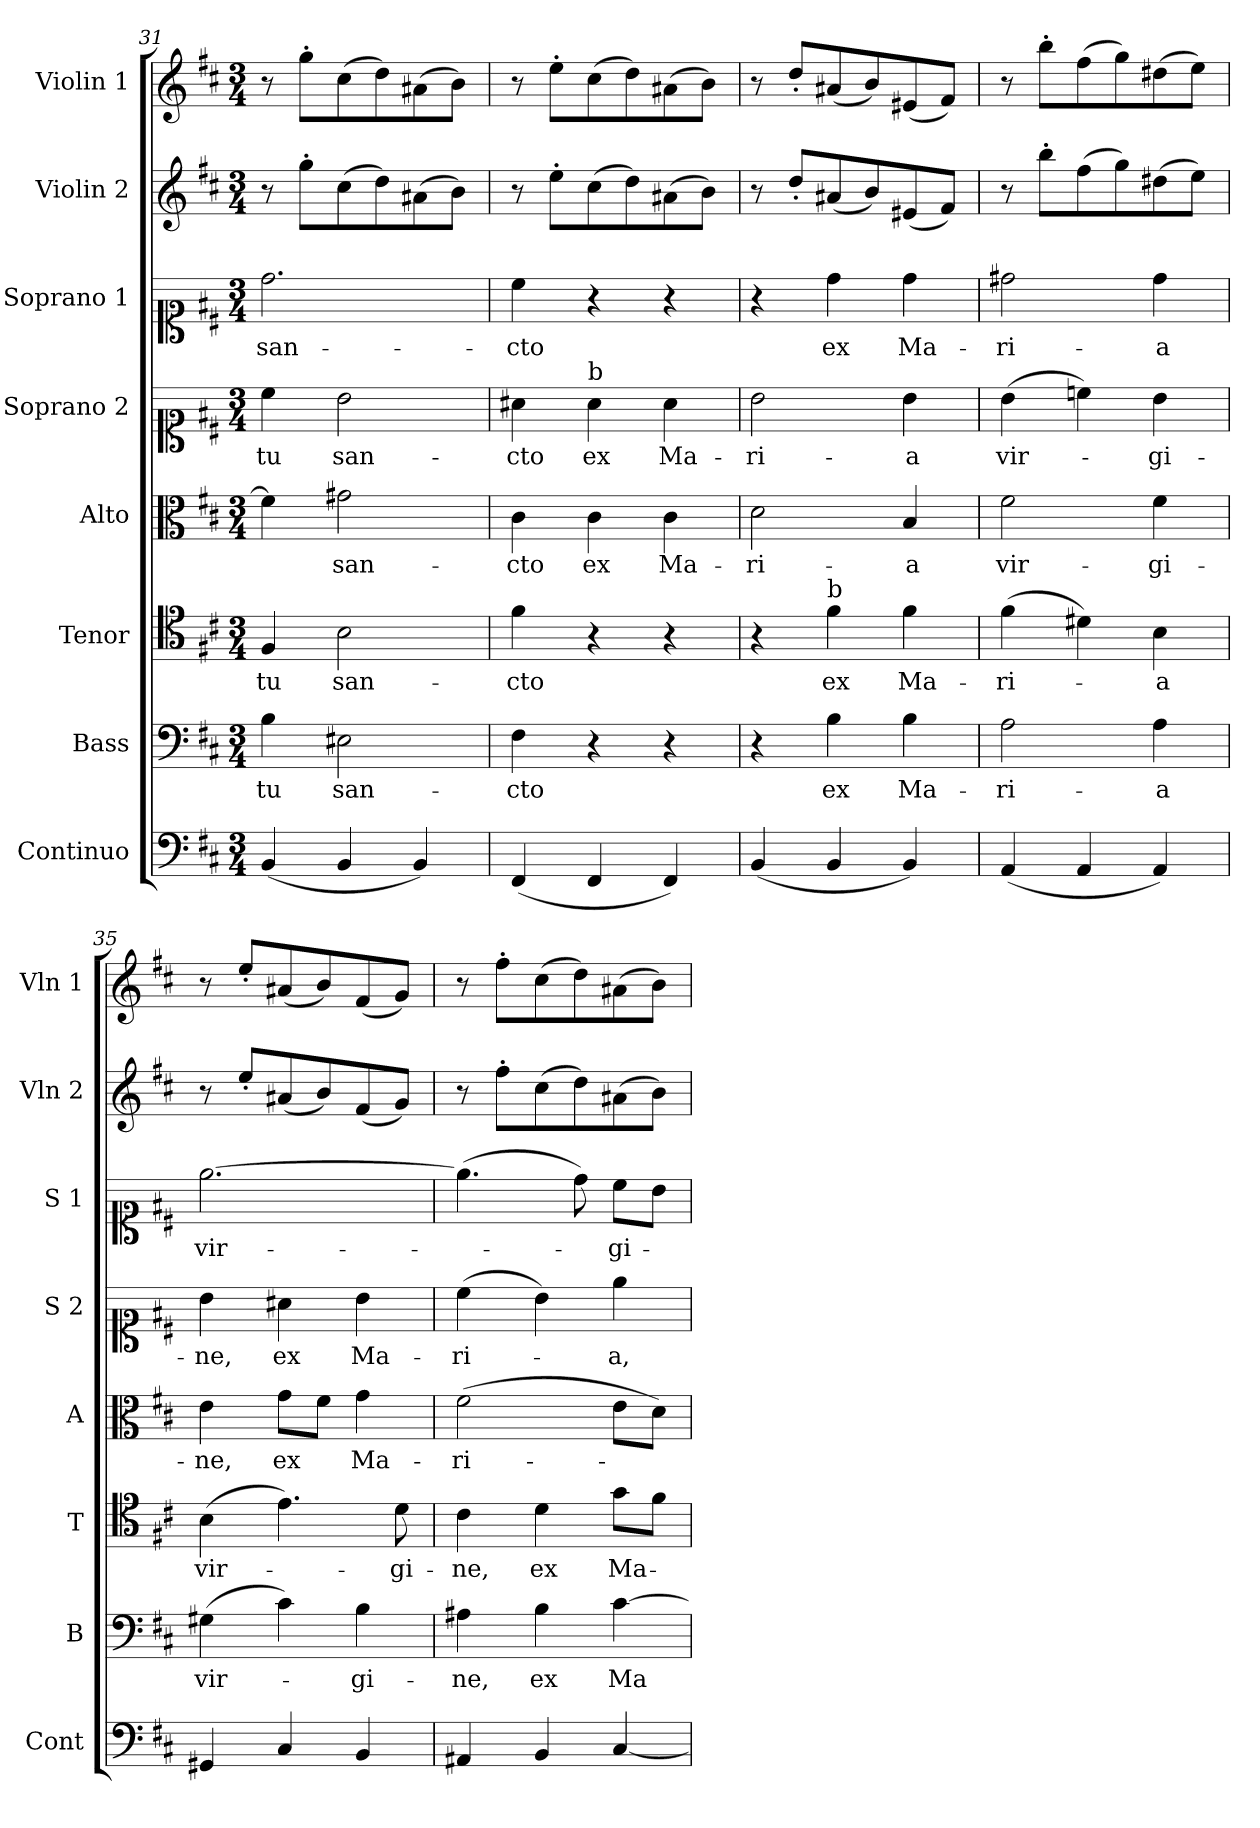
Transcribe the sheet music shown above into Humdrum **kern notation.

**kern	**kern	**text	**kern	**text	**kern	**text	**kern	**text	**kern	**text	**kern	**kern
*part8	*part7	*part7	*part6	*part6	*part5	*part5	*part4	*part4	*part3	*part3	*part2	*part1
*staff8	*staff7	*staff7	*staff6	*staff6	*staff5	*staff5	*staff4	*staff4	*staff3	*staff3	*staff2	*staff1
*I"Continuo	*I"Bass	*	*I"Tenor	*	*I"Alto	*	*I"Soprano 2	*	*I"Soprano 1	*	*I"Violin 2	*I"Violin 1
*I'Cont	*I'B	*	*I'T	*	*I'A	*	*I'S 2	*	*I'S 1	*	*I'Vln 2	*I'Vln 1
!!LO:PB:g=z
*clefF4	*clefF4	*	*clefC4	*	*clefC3	*	*clefC1	*	*clefC1	*	*clefG2	*clefG2
*k[f#c#]	*k[f#c#]	*	*k[f#c#]	*	*k[f#c#]	*	*k[f#c#]	*	*k[f#c#]	*	*k[f#c#]	*k[f#c#]
*M3/4	*M3/4	*	*M3/4	*	*M3/4	*	*M3/4	*	*M3/4	*	*M3/4	*M3/4
=31	=31	=31	=31	=31	=31	=31	=31	=31	=31	=31	=31	=31
!	!	!LO:LY:b	!	!LO:LY:b	!	!	!	!LO:LY:b	!	!LO:LY:b	!	!
(4BB/	4B\	-tu	4F#/	-tu	4f#\]	.	4cc#\	-tu	2.dd\	san-	8r	8r
.	.	.	.	.	.	.	.	.	.	.	8gg'\L	8gg'\L
!	!	!LO:LY:b	!	!LO:LY:b	!	!LO:LY:b	!	!LO:LY:b	!	!	!	!
4BB/	2E#X\	san-	2B\	san-	2g#X\	san-	2b\	san-	.	.	(8cc#\	(8cc#\
.	.	.	.	.	.	.	.	.	.	.	8dd\)	8dd\)
4BB/)	.	.	.	.	.	.	.	.	.	.	(8a#X\	(8a#X\
.	.	.	.	.	.	.	.	.	.	.	8b\J)	8b\J)
=32	=32	=32	=32	=32	=32	=32	=32	=32	=32	=32	=32	=32
!	!	!LO:LY:b	!	!LO:LY:b	!	!LO:LY:b	!	!LO:LY:b	!	!LO:LY:b	!	!
(4FF#/	4F#\	-cto	4f#\	-cto	4c#\	-cto	4a#X\	-cto	4cc#\	-cto	8r	8r
.	.	.	.	.	.	.	.	.	.	.	8ee'\L	8ee'\L
!	!	!	!	!	!	!	!LO:TX:a:t=b	!	!	!	!	!
!	!	!	!	!	!	!LO:LY:b	!	!LO:LY:b	!	!	!	!
4FF#/	4r	.	4r	.	4c#\	ex	4a#\	ex	4r	.	(8cc#\	(8cc#\
.	.	.	.	.	.	.	.	.	.	.	8dd\)	8dd\)
!	!	!	!	!	!	!LO:LY:b	!	!LO:LY:b	!	!	!	!
4FF#/)	4r	.	4r	.	4c#\	Ma-	4a#\	Ma-	4r	.	(8a#X\	(8a#X\
.	.	.	.	.	.	.	.	.	.	.	8b\J)	8b\J)
=33	=33	=33	=33	=33	=33	=33	=33	=33	=33	=33	=33	=33
!	!	!	!	!	!	!LO:LY:b	!	!LO:LY:b	!	!	!	!
(4BB/	4r	.	4r	.	2d\	-ri-	2b\	-ri-	4r	.	8r	8r
.	.	.	.	.	.	.	.	.	.	.	8dd'/L	8dd'/L
!	!	!	!LO:TX:a:t=b	!	!	!	!	!	!	!	!	!
!	!	!LO:LY:b	!	!LO:LY:b	!	!	!	!	!	!LO:LY:b	!	!
4BB/	4B\	ex	4f#\	ex	.	.	.	.	4dd\	ex	(8a#X/	(8a#X/
.	.	.	.	.	.	.	.	.	.	.	8b/)	8b/)
!	!	!LO:LY:b	!	!LO:LY:b	!	!LO:LY:b	!	!LO:LY:b	!	!LO:LY:b	!	!
4BB/)	4B\	Ma-	4f#\	Ma-	4B/	-a	4b\	-a	4dd\	Ma-	(8e#X/	(8e#X/
.	.	.	.	.	.	.	.	.	.	.	8f#/J)	8f#/J)
=34	=34	=34	=34	=34	=34	=34	=34	=34	=34	=34	=34	=34
!	!	!LO:LY:b	!	!LO:LY:b	!	!LO:LY:b	!	!LO:LY:b	!	!LO:LY:b	!	!
(4AA/	2A\	-ri-	(4f#\	-ri-	2f#\	vir-	(4b\	vir-	2dd#X\	-ri-	8r	8r
.	.	.	.	.	.	.	.	.	.	.	8bb'\L	8bb'\L
4AA/	.	.	4d#X\)	.	.	.	4ccn\)	.	.	.	(8ff#\	(8ff#\
.	.	.	.	.	.	.	.	.	.	.	8gg\)	8gg\)
!	!	!LO:LY:b	!	!LO:LY:b	!	!LO:LY:b	!	!LO:LY:b	!	!LO:LY:b	!	!
4AA/)	4A\	-a	4B\	-a	4f#\	-gi-	4b\	-gi-	4dd#\	-a	(8dd#X\	(8dd#X\
.	.	.	.	.	.	.	.	.	.	.	8ee\J)	8ee\J)
=35	=35	=35	=35	=35	=35	=35	=35	=35	=35	=35	=35	=35
!	!	!LO:LY:b	!	!LO:LY:b	!	!LO:LY:b	!	!LO:LY:b	!	!LO:LY:b	!	!
4GG#X/	(4G#X\	vir-	(4B\	vir-	4e\	-ne,	4b\	-ne,	[2.ee\	vir-	8r	8r
.	.	.	.	.	.	.	.	.	.	.	8ee'/L	8ee'/L
!	!	!	!	!	!	!LO:LY:b	!	!LO:LY:b	!	!	!	!
4C#/	4c#\)	.	4.e\)	.	8g\L	ex	4a#X\	ex	.	.	(8a#X/	(8a#X/
.	.	.	.	.	8f#\J	.	.	.	.	.	8b/)	8b/)
!	!	!LO:LY:b	!	!	!	!LO:LY:b	!	!LO:LY:b	!	!	!	!
4BB/	4B\	-gi-	.	.	4g\	Ma-	4b\	Ma-	.	.	(8f#/	(8f#/
!	!	!	!	!LO:LY:b	!	!	!	!	!	!	!	!
.	.	.	8d\	-gi-	.	.	.	.	.	.	8g/J)	8g/J)
!!LO:LB:g=z
=36	=36	=36	=36	=36	=36	=36	=36	=36	=36	=36	=36	=36
!	!	!LO:LY:b	!	!LO:LY:b	!	!LO:LY:b	!	!LO:LY:b	!	!	!	!
4AA#X/	4A#X\	-ne,	4c#\	-ne,	(2f#\	-ri-	(4cc#\	-ri-	(4.ee\]	.	8r	8r
.	.	.	.	.	.	.	.	.	.	.	8ff#'\L	8ff#'\L
!	!	!LO:LY:b	!	!LO:LY:b	!	!	!	!	!	!	!	!
4BB/	4B\	ex	4d\	ex	.	.	4b\)	.	.	.	(8cc#\	(8cc#\
.	.	.	.	.	.	.	.	.	8dd\)	.	8dd\)	8dd\)
!	!	!LO:LY:b	!	!LO:LY:b	!	!	!	!LO:LY:b	!	!LO:LY:b	!	!
[4C#/	[4c#\	Ma-	8g\L	Ma-	8e\L	.	4ee\	-a,	8cc#\L	-gi-	(8a#X\	(8a#X\
.	.	.	8f#\J	.	8d\J)	.	.	.	8b\J	.	8b\J)	8b\J)
=	=	=	=	=	=	=	=	=	=	=	=	=
*-	*-	*-	*-	*-	*-	*-	*-	*-	*-	*-	*-	*-
